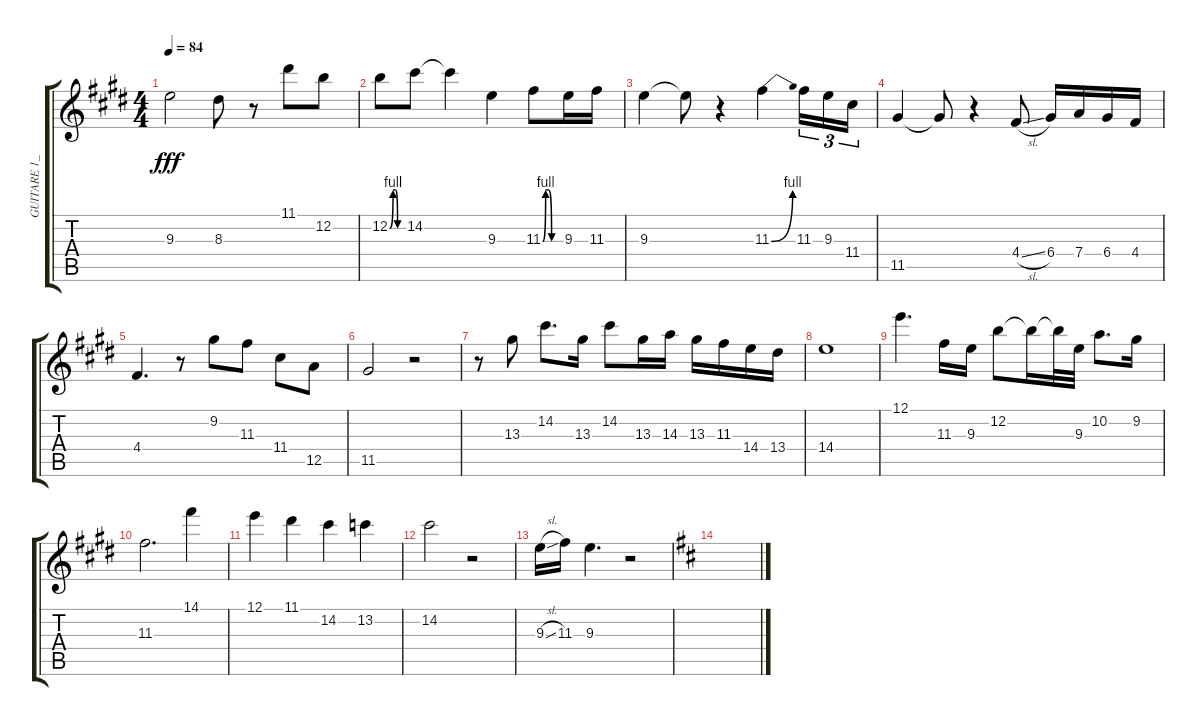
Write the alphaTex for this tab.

\track ("GUITARE 1_2" "GUITARE 1_") {instrument distortionguitar}
\staff {score tabs}
\tuning (E4 B3 G3 D3 A2 E2) {hide}
\ts (4 4)
\tempo 84
\clef g2
\ks e
9.3.2{dy fff} 8.3.8 r.8 11.1.8 12.2.8 |
12.2{be (custom 0 0 15 4 25 4 35 0 60 0)}.8 14.2.8 14.2{t}.4 9.3.4 11.3{be (custom 0 0 10 4 20 4 30 0 60 0)}.8 9.3.16 11.3.16 |
9.3.4 9.3{t}.8 r.4 11.3{be (bend 0 0 60 4)}.4 11.3.16{tu (3 2)} 9.3.16{tu (3 2)} 11.4.16{tu (3 2)} |
11.5.4 11.5{t}.8 r.4 4.4{sl}.8 6.4.16 7.4.16 6.4.16 4.4.16 |
4.4.4{d} r.8 9.2.8 11.3.8 11.4.8 12.5.8 |
11.5.2 r.2 |
r.8 13.3.8 14.2.8{d} 13.3.16 14.2.8 13.3.16 14.3.16 13.3.16 11.3.16 14.4.16 13.4.16 |
14.4.1 |
12.1.4{d} 11.3.16 9.3.16 12.2.8 12.2{t}.16 12.2{t}.32 9.3.32 10.2.8{d} 9.2.16 |
11.3.2{d} 14.1.4 |
12.1.4 11.1.4 14.2.4 13.2.4 |
14.2.2 r.2 |
9.3{sl}.16 11.3.16 9.3.4{d} r.2 |
\ks d
